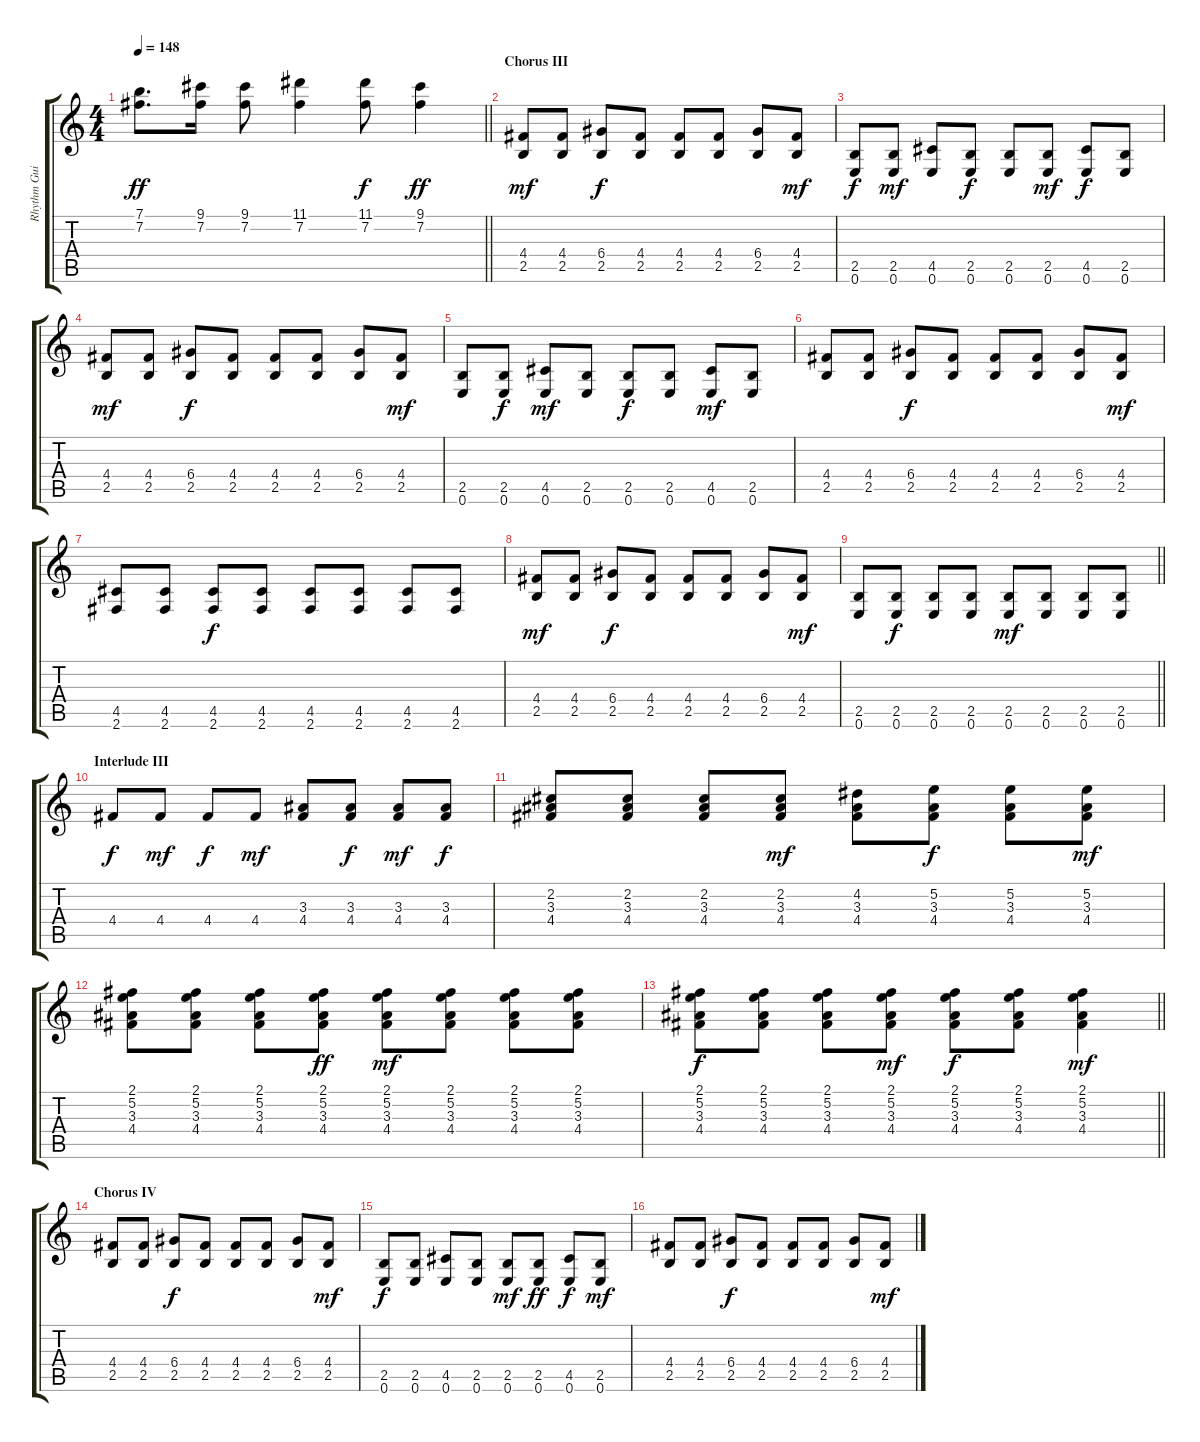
\track ("Rhythm Guitar" "Rhythm Gui") {instrument electricguitarclean}
\staff {score tabs}
\tuning (E4 B3 G3 D3 A2 E2) {hide}
\ts (4 4)
\tempo 148
\clef g2
\barLineRight lightlight
\ks c
(7.1 7.2).8{d dy ff} (9.1 7.2).16 (9.1 7.2).8 (11.1 7.2).4 (11.1 7.2).8{dy f} (9.1 7.2).4{dy ff} |
\section ("" "Chorus III")
(4.4 2.5).8{dy mf} (4.4 2.5).8 (6.4 2.5).8{dy f} (4.4 2.5).8 (4.4 2.5).8 (4.4 2.5).8 (6.4 2.5).8 (4.4 2.5).8{dy mf} |
(2.5 0.6).8{dy f} (2.5 0.6).8{dy mf} (4.5 0.6).8 (2.5 0.6).8{dy f} (2.5 0.6).8 (2.5 0.6).8{dy mf} (4.5 0.6).8{dy f} (2.5 0.6).8 |
(4.4 2.5).8{dy mf} (4.4 2.5).8 (6.4 2.5).8{dy f} (4.4 2.5).8 (4.4 2.5).8 (4.4 2.5).8 (6.4 2.5).8 (4.4 2.5).8{dy mf} |
(2.5 0.6).8 (2.5 0.6).8{dy f} (4.5 0.6).8{dy mf} (2.5 0.6).8 (2.5 0.6).8{dy f} (2.5 0.6).8 (4.5 0.6).8{dy mf} (2.5 0.6).8 |
(4.4 2.5).8 (4.4 2.5).8 (6.4 2.5).8{dy f} (4.4 2.5).8 (4.4 2.5).8 (4.4 2.5).8 (6.4 2.5).8 (4.4 2.5).8{dy mf} |
(4.5 2.6).8 (4.5 2.6).8 (4.5 2.6).8{dy f} (4.5 2.6).8 (4.5 2.6).8 (4.5 2.6).8 (4.5 2.6).8 (4.5 2.6).8 |
(4.4 2.5).8{dy mf} (4.4 2.5).8 (6.4 2.5).8{dy f} (4.4 2.5).8 (4.4 2.5).8 (4.4 2.5).8 (6.4 2.5).8 (4.4 2.5).8{dy mf} |
\barLineRight lightlight
(2.5 0.6).8 (2.5 0.6).8{dy f} (2.5 0.6).8 (2.5 0.6).8 (2.5 0.6).8{dy mf} (2.5 0.6).8 (2.5 0.6).8 (2.5 0.6).8 |
\section ("" "Interlude III")
4.4.8{dy f} 4.4.8{dy mf} 4.4.8{dy f} 4.4.8{dy mf} (3.3 4.4).8 (3.3 4.4).8{dy f} (3.3 4.4).8{dy mf} (3.3 4.4).8{dy f} |
(2.2 3.3 4.4).8 (2.2 3.3 4.4).8 (2.2 3.3 4.4).8 (2.2 3.3 4.4).8{dy mf} (4.2 3.3 4.4).8 (5.2 3.3 4.4).8{dy f} (5.2 3.3 4.4).8 (5.2 3.3 4.4).8{dy mf} |
(2.1 5.2 3.3 4.4).8 (2.1 5.2 3.3 4.4).8 (2.1 5.2 3.3 4.4).8 (2.1 5.2 3.3 4.4).8{dy ff} (2.1 5.2 3.3 4.4).8{dy mf} (2.1 5.2 3.3 4.4).8 (2.1 5.2 3.3 4.4).8 (2.1 5.2 3.3 4.4).8 |
\barLineRight lightlight
(2.1 5.2 3.3 4.4).8{dy f} (2.1 5.2 3.3 4.4).8 (2.1 5.2 3.3 4.4).8 (2.1 5.2 3.3 4.4).8{dy mf} (2.1 5.2 3.3 4.4).8{dy f} (2.1 5.2 3.3 4.4).8 (2.1 5.2 3.3 4.4).4{dy mf} |
\section ("" "Chorus IV")
(4.4 2.5).8 (4.4 2.5).8 (6.4 2.5).8{dy f} (4.4 2.5).8 (4.4 2.5).8 (4.4 2.5).8 (6.4 2.5).8 (4.4 2.5).8{dy mf} |
(2.5 0.6).8{dy f} (2.5 0.6).8 (4.5 0.6).8 (2.5 0.6).8 (2.5 0.6).8{dy mf} (2.5 0.6).8{dy ff} (4.5 0.6).8{dy f} (2.5 0.6).8{dy mf} |
(4.4 2.5).8 (4.4 2.5).8 (6.4 2.5).8{dy f} (4.4 2.5).8 (4.4 2.5).8 (4.4 2.5).8 (6.4 2.5).8 (4.4 2.5).8{dy mf}
